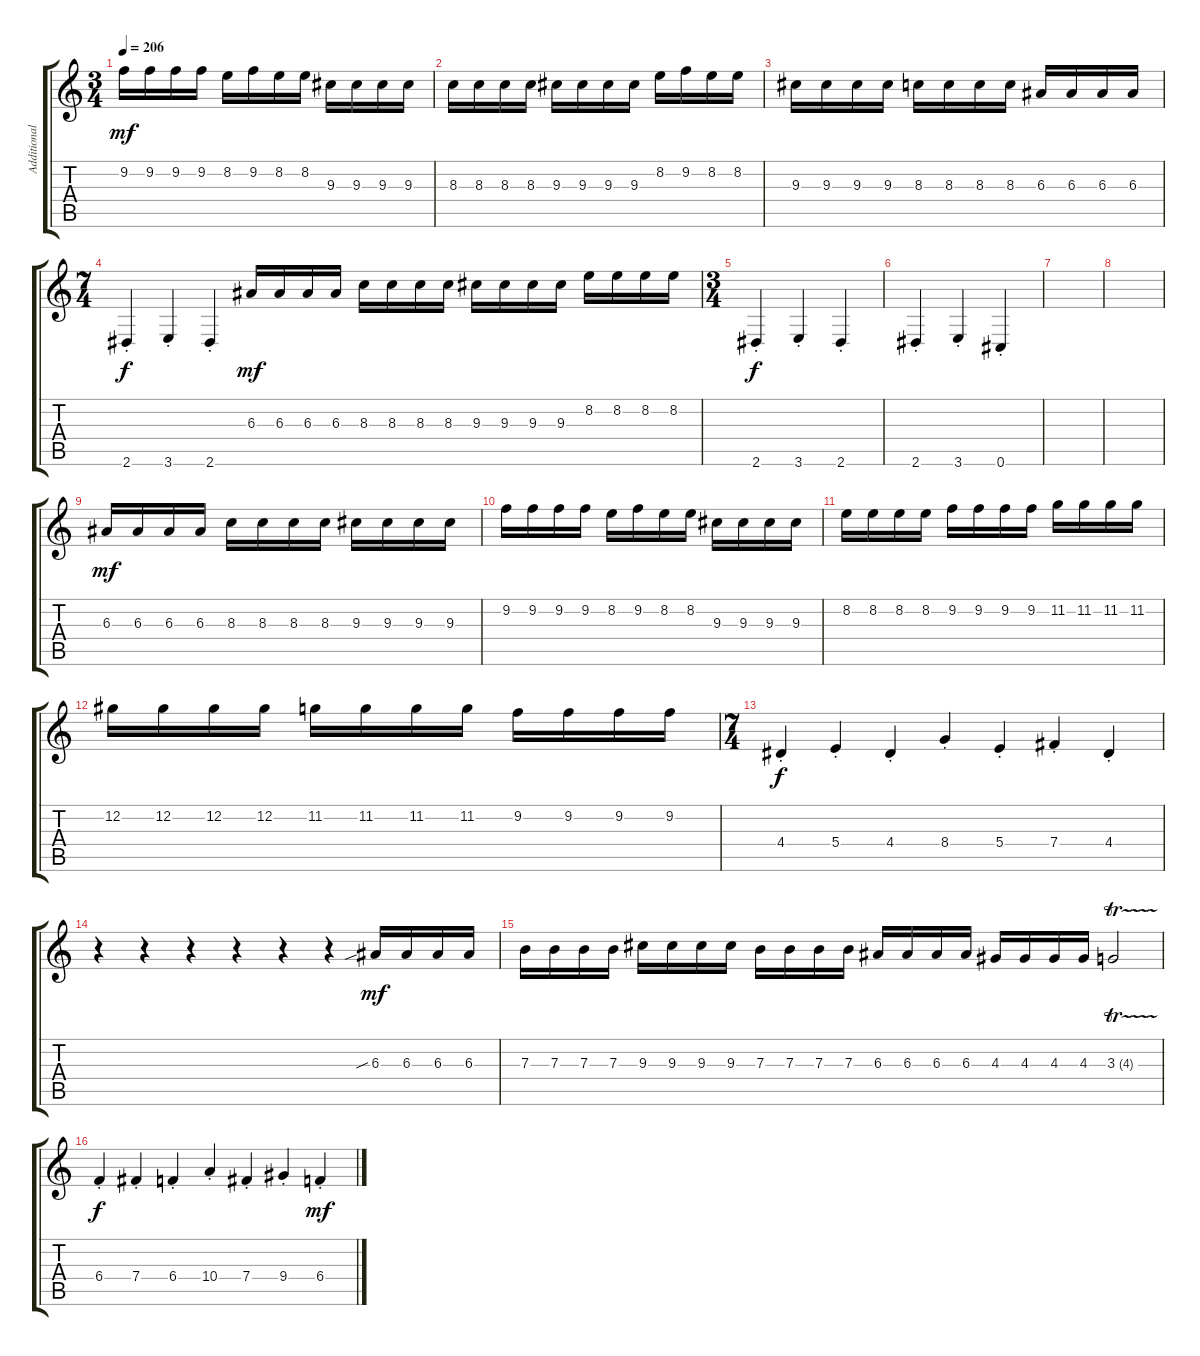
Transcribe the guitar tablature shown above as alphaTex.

\track ("Additional guitar" "Additional") {instrument overdrivenguitar}
\staff {score tabs}
\tuning (Db4 Ab3 E3 B2 Gb2 Db2) {hide}
\ts (3 4)
\tempo 206
\clef g2
\ks c
9.2.16{dy mf} 9.2.16 9.2.16 9.2.16 8.2.16 9.2.16 8.2.16 8.2.16 9.3.16 9.3.16 9.3.16 9.3.16 |
8.3.16 8.3.16 8.3.16 8.3.16 9.3.16 9.3.16 9.3.16 9.3.16 8.2.16 9.2.16 8.2.16 8.2.16 |
9.3.16 9.3.16 9.3.16 9.3.16 8.3.16 8.3.16 8.3.16 8.3.16 6.3.16 6.3.16 6.3.16 6.3.16 |
\ts (7 4)
2.6{st}.4{dy f} 3.6{st}.4 2.6{st}.4 6.3.16{dy mf} 6.3.16 6.3.16 6.3.16 8.3.16 8.3.16 8.3.16 8.3.16 9.3.16 9.3.16 9.3.16 9.3.16 8.2.16 8.2.16 8.2.16 8.2.16 |
\ts (3 4)
2.6{st}.4{dy f} 3.6{st}.4 2.6{st}.4 |
2.6{st}.4 3.6{st}.4 0.6{st}.4 |
|
|
6.3.16{dy mf} 6.3.16 6.3.16 6.3.16 8.3.16 8.3.16 8.3.16 8.3.16 9.3.16 9.3.16 9.3.16 9.3.16 |
9.2.16 9.2.16 9.2.16 9.2.16 8.2.16 9.2.16 8.2.16 8.2.16 9.3.16 9.3.16 9.3.16 9.3.16 |
8.2.16 8.2.16 8.2.16 8.2.16 9.2.16 9.2.16 9.2.16 9.2.16 11.2.16 11.2.16 11.2.16 11.2.16 |
12.2.16 12.2.16 12.2.16 12.2.16 11.2.16 11.2.16 11.2.16 11.2.16 9.2.16 9.2.16 9.2.16 9.2.16 |
\ts (7 4)
4.4{st}.4{dy f} 5.4{st}.4 4.4{st}.4 8.4{st}.4 5.4{st}.4 7.4{st}.4 4.4{st}.4 |
r.4 r.4 r.4 r.4 r.4 r.4 6.3{sib}.16{dy mf} 6.3.16 6.3.16 6.3.16 |
7.3.16 7.3.16 7.3.16 7.3.16 9.3.16 9.3.16 9.3.16 9.3.16 7.3.16 7.3.16 7.3.16 7.3.16 6.3.16 6.3.16 6.3.16 6.3.16 4.3.16 4.3.16 4.3.16 4.3.16 3.3{tr (4 16)}.2 |
6.4{st}.4{dy f} 7.4{st}.4 6.4{st}.4 10.4{st}.4 7.4{st}.4 9.4{st}.4 6.4{st}.4{dy mf}
